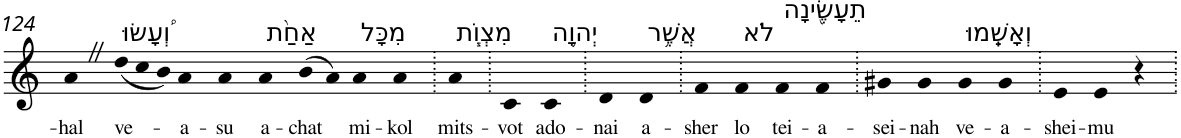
**kern	**text
*part1	*part1
*staff1	*staff1
*I"Piano	*
*I'Pno	*
!!LO:PB:g=z
*clefG2	*
*k[]	*
=124	=124
!	!LO:LY:b
4aZ	-hal
*Xtuplet	*
!LO:TX:a:t=וְ֠עָשׂוּ	!
!	!LO:LY:b
(<12dd	ve-
12cc	.
12b)	.
!	!LO:LY:b
4a	-a-
!	!LO:LY:b
4a	-su
!LO:TX:a:t=אַחַ֨ת	!
!	!LO:LY:b
4a	a-
!	!LO:LY:b
(>8b	-chat
8a)	.
!LO:TX:a:t=מִכָּל	!
!	!LO:LY:b
4a	mi-
!	!LO:LY:b
4a	-kol
=125.	=125.
!LO:TX:a:t=מִצְוֺ֧ת	!
!	!LO:LY:b
4a	mits-
=126.	=126.
!	!LO:LY:b
4c	-vot
!LO:TX:a:t=יְהוָ֛ה	!
!	!LO:LY:b
4c	ado-
=127.	=127.
!	!LO:LY:b
4d	-nai
!LO:TX:a:t=אֲשֶׁ֥ר	!
!	!LO:LY:b
4d	a-
=128.	=128.
!	!LO:LY:b
4f	-sher
!LO:TX:a:t=לֹא	!
!	!LO:LY:b
4f	lo
!LO:TX:a:t=תֵעָשֶׂ֖ינָה	!
!	!LO:LY:b
4f	tei-
!	!LO:LY:b
4f	-a-
=129.	=129.
!	!LO:LY:b
4g#X	-sei-
!	!LO:LY:b
4g#	-nah
!LO:TX:a:t=וְאָשֵֽׁמוּ	!
!	!LO:LY:b
4g#	ve-
!	!LO:LY:b
4g#	-a-
=130.	=130.
!	!LO:LY:b
4e	-shei-
!	!LO:LY:b
4e	-mu
4r	.
=.	=.
*-	*-
